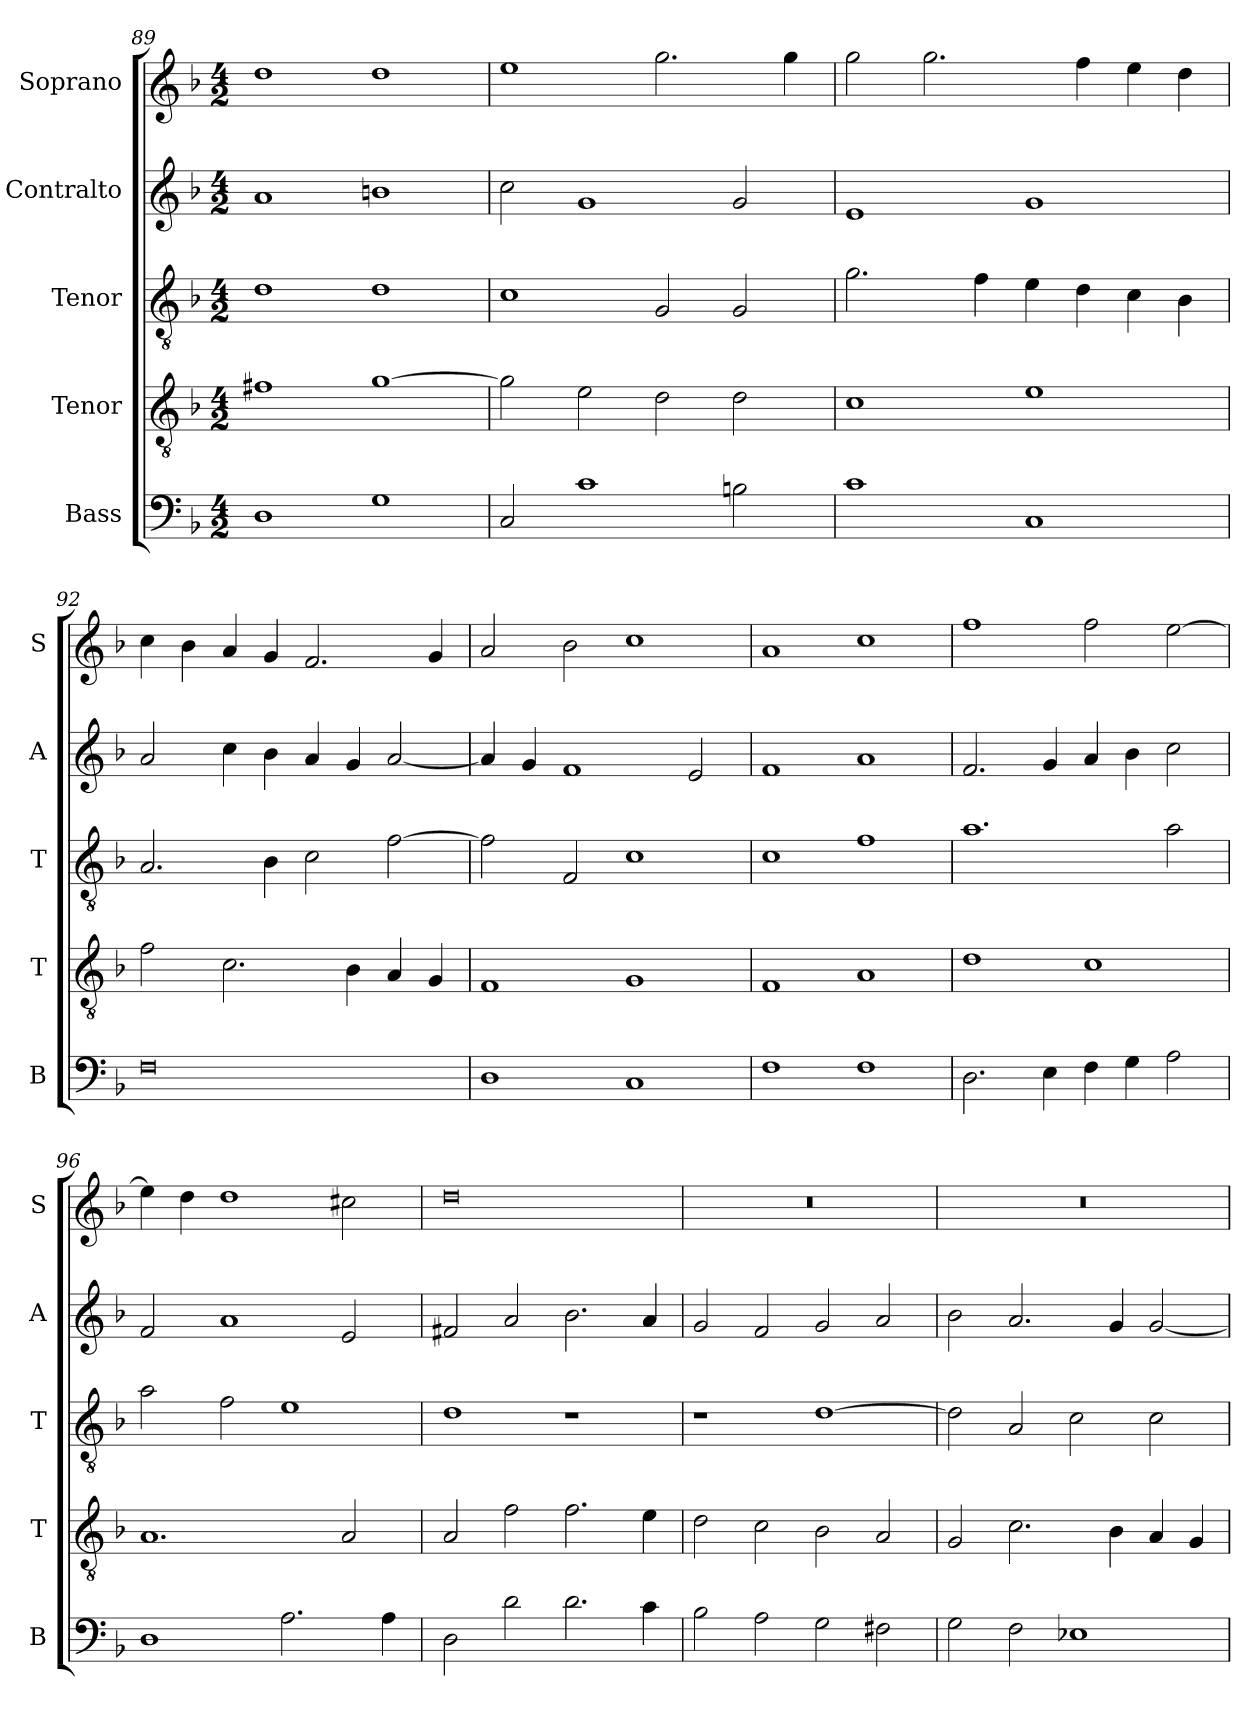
**kern	**kern	**kern	**kern	**kern
*part5	*part4	*part3	*part2	*part1
*staff5	*staff4	*staff3	*staff2	*staff1
*I"Bass	*I"Tenor	*I"Tenor	*I"Contralto	*I"Soprano
*I'B	*I'T	*I'T	*I'A	*I'S
*clefF4	*clefGv2	*clefGv2	*clefG2	*clefG2
*k[b-]	*k[b-]	*k[b-]	*k[b-]	*k[b-]
*G:dor	*G:dor	*G:dor	*G:dor	*G:dor
*M4/2	*M4/2	*M4/2	*M4/2	*M4/2
=89	=89	=89	=89	=89
1D	1f#X	1d	1a	1dd
1G	[1g	1d	1bn	1dd
=90	=90	=90	=90	=90
2C	2g]	1c	2cc	1ee
1c	2e	.	1g	.
.	2d	2G	.	2.gg
2Bn	2d	2G	2g	.
.	.	.	.	4gg
=91	=91	=91	=91	=91
1c	1c	2.g	1e	2gg
.	.	.	.	2.gg
.	.	4f	.	.
1C	1e	4e	1g	.
.	.	4d	.	4ff
.	.	4c	.	4ee
.	.	4B-	.	4dd
=92	=92	=92	=92	=92
0F	2f	2.A	2a	4cc
.	.	.	.	4b-
.	2.c	.	4cc	4a
.	.	4B-	4b-	4g
.	.	2c	4a	2.f
.	4B-	.	4g	.
.	4A	[2f	[2a	.
.	4G	.	.	4g
=93	=93	=93	=93	=93
1D	1F	2f]	4a]	2a
.	.	.	4g	.
.	.	2F	1f	2b-
1C	1G	1c	.	1cc
.	.	.	2e	.
=94	=94	=94	=94	=94
1F	1F	1c	1f	1a
1F	1A	1f	1a	1cc
=95	=95	=95	=95	=95
2.D	1d	1.a	2.f	1ff
4E	.	.	4g	.
4F	1c	.	4a	2ff
4G	.	.	4b-	.
2A	.	2a	2cc	[2ee
=96	=96	=96	=96	=96
1D	1.A	2a	2f	4ee]
.	.	.	.	4dd
.	.	2f	1a	1dd
2.A	.	1e	.	.
.	2A	.	2e	2cc#X
4A	.	.	.	.
=97	=97	=97	=97	=97
2D	2A	1d	2f#X	0dd
2d	2f	.	2a	.
2.d	2.f	1r	2.b-	.
4c	4e	.	4a	.
=98	=98	=98	=98	=98
2B-	2d	1r	2g	0r
2A	2c	.	2f	.
2G	2B-	[1d	2g	.
2F#X	2A	.	2a	.
=99	=99	=99	=99	=99
2G	2G	2d]	2b-	0r
2F	2.c	2A	2.a	.
1E-X	.	2c	.	.
.	4B-	.	4g	.
.	4A	2c	[2g	.
.	4G	.	.	.
=	=	=	=	=
*-	*-	*-	*-	*-
